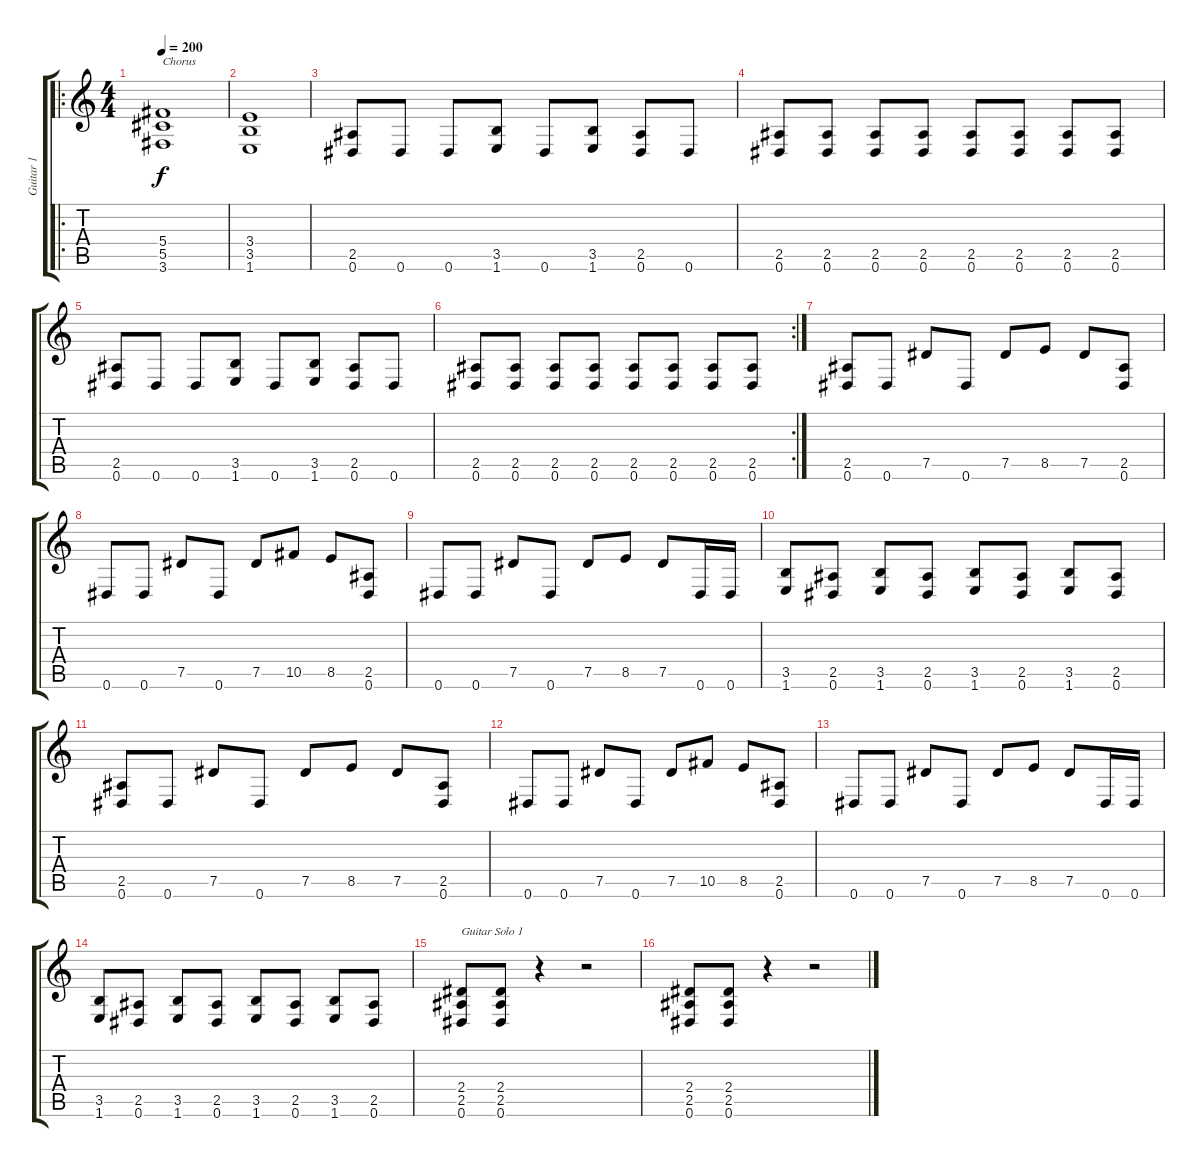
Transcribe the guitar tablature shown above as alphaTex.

\track ("Guitar 1" "Guitar 1") {instrument distortionguitar}
\staff {score tabs}
\tuning (Eb4 Bb3 Gb3 Db3 Ab2 Eb2) {hide}
\ro
\ts (4 4)
\tempo 200
\clef g2
\ks c
(5.4 5.5 3.6).1{txt "Chorus" dy f} |
(3.4 3.5 1.6).1 |
(2.5 0.6).8 0.6.8 0.6.8 (3.5 1.6).8 0.6.8 (3.5 1.6).8 (2.5 0.6).8 0.6.8 |
(2.5 0.6).8 (2.5 0.6).8 (2.5 0.6).8 (2.5 0.6).8 (2.5 0.6).8 (2.5 0.6).8 (2.5 0.6).8 (2.5 0.6).8 |
(2.5 0.6).8 0.6.8 0.6.8 (3.5 1.6).8 0.6.8 (3.5 1.6).8 (2.5 0.6).8 0.6.8 |
\rc 2
(2.5 0.6).8 (2.5 0.6).8 (2.5 0.6).8 (2.5 0.6).8 (2.5 0.6).8 (2.5 0.6).8 (2.5 0.6).8 (2.5 0.6).8 |
(2.5 0.6).8 0.6.8 7.5.8 0.6.8 7.5.8 8.5.8 7.5.8 (2.5 0.6).8 |
0.6.8 0.6.8 7.5.8 0.6.8 7.5.8 10.5.8 8.5.8 (2.5 0.6).8 |
0.6.8 0.6.8 7.5.8 0.6.8 7.5.8 8.5.8 7.5.8 0.6.16 0.6.16 |
(3.5 1.6).8 (2.5 0.6).8 (3.5 1.6).8 (2.5 0.6).8 (3.5 1.6).8 (2.5 0.6).8 (3.5 1.6).8 (2.5 0.6).8 |
(2.5 0.6).8 0.6.8 7.5.8 0.6.8 7.5.8 8.5.8 7.5.8 (2.5 0.6).8 |
0.6.8 0.6.8 7.5.8 0.6.8 7.5.8 10.5.8 8.5.8 (2.5 0.6).8 |
0.6.8 0.6.8 7.5.8 0.6.8 7.5.8 8.5.8 7.5.8 0.6.16 0.6.16 |
(3.5 1.6).8 (2.5 0.6).8 (3.5 1.6).8 (2.5 0.6).8 (3.5 1.6).8 (2.5 0.6).8 (3.5 1.6).8 (2.5 0.6).8 |
(2.4 2.5 0.6).8{txt "Guitar Solo 1"} (2.4 2.5 0.6).8 r.4 r.2 |
(2.4 2.5 0.6).8 (2.4 2.5 0.6).8 r.4 r.2
